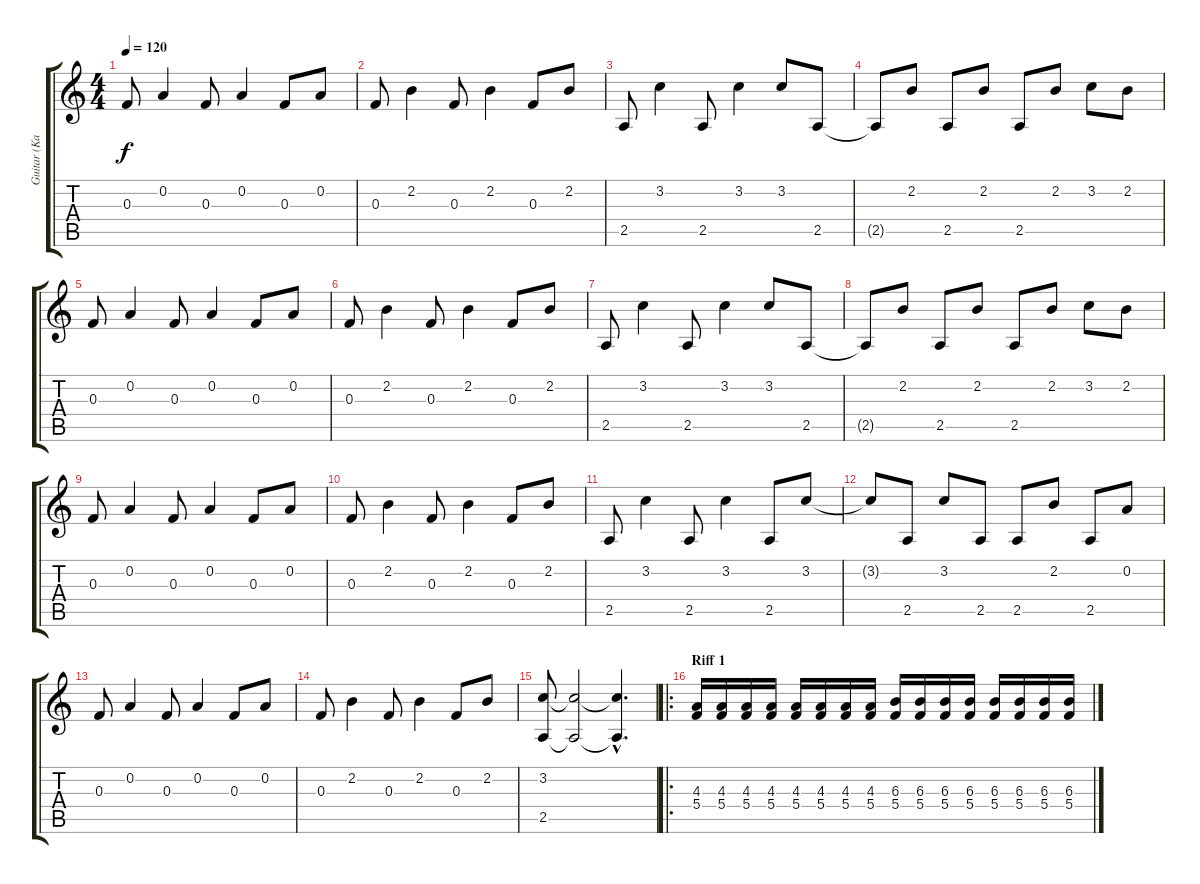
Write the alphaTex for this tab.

\track ("Guitar (Kanwulf)" "Guitar (Ka") {instrument electricguitarclean}
\staff {score tabs}
\tuning (D4 A3 F3 C3 G2 D2) {hide}
\ts (4 4)
\tempo 120
\clef g2
\ks c
0.3.8{dy f} 0.2.4 0.3.8 0.2.4 0.3.8 0.2.8 |
0.3.8 2.2.4 0.3.8 2.2.4 0.3.8 2.2.8 |
2.5.8 3.2.4 2.5.8 3.2.4 3.2.8 2.5.8 |
2.5{t}.8 2.2.8 2.5.8 2.2.8 2.5.8 2.2.8 3.2.8 2.2.8 |
0.3.8 0.2.4 0.3.8 0.2.4 0.3.8 0.2.8 |
0.3.8 2.2.4 0.3.8 2.2.4 0.3.8 2.2.8 |
2.5.8 3.2.4 2.5.8 3.2.4 3.2.8 2.5.8 |
2.5{t}.8 2.2.8 2.5.8 2.2.8 2.5.8 2.2.8 3.2.8 2.2.8 |
0.3.8 0.2.4 0.3.8 0.2.4 0.3.8 0.2.8 |
0.3.8 2.2.4 0.3.8 2.2.4 0.3.8 2.2.8 |
2.5.8 3.2.4 2.5.8 3.2.4 2.5.8 3.2.8 |
3.2{t}.8 2.5.8 3.2.8 2.5.8 2.5.8 2.2.8 2.5.8 0.2.8 |
0.3.8 0.2.4 0.3.8 0.2.4 0.3.8 0.2.8 |
0.3.8 2.2.4 0.3.8 2.2.4 0.3.8 2.2.8 |
(3.2 2.5).8 (3.2{t} 2.5{t}).2 (3.2{hac t} 2.5{hac t}).4{d} |
\ro
\section ("" "Riff 1")
(4.3 5.4).16{instrument overdrivenguitar} (4.3 5.4).16 (4.3 5.4).16 (4.3 5.4).16 (4.3 5.4).16 (4.3 5.4).16 (4.3 5.4).16 (4.3 5.4).16 (6.3 5.4).16 (6.3 5.4).16 (6.3 5.4).16 (6.3 5.4).16 (6.3 5.4).16 (6.3 5.4).16 (6.3 5.4).16 (6.3 5.4).16
